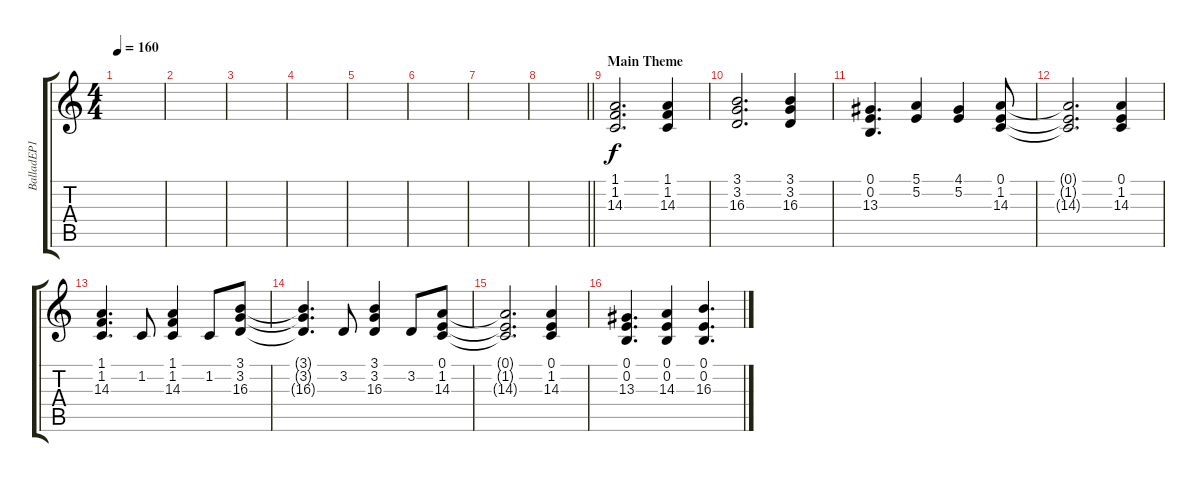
\track ("BalladEP1" "BalladEP1") {instrument electricpiano1}
\staff {score tabs}
\tuning (E4 B3 G3 D3 A2 E2) {hide}
\ts (4 4)
\tempo 160
\clef g2
\ks c
|
|
|
|
|
|
|
\barLineRight lightlight
|
\section ("" "Main Theme")
(1.1 1.2 14.3).2{d} (1.1 1.2 14.3).4 |
(3.1 3.2 16.3).2{d} (3.1 3.2 16.3).4 |
(0.1 0.2 13.3).4{d} (5.1 5.2).4 (4.1 5.2).4 (0.1 1.2 14.3).8 |
(0.1{t} 1.2{t} 14.3{t}).2{d} (0.1 1.2 14.3).4 |
(1.1 1.2 14.3).4{d} 1.2.8 (1.1 1.2 14.3).4 1.2.8 (3.1 3.2 16.3).8 |
(3.1{t} 3.2{t} 16.3{t}).4{d} 3.2.8 (3.1 3.2 16.3).4 3.2.8 (0.1 1.2 14.3).8 |
(0.1{t} 1.2{t} 14.3{t}).2{d} (0.1 1.2 14.3).4 |
(0.1 0.2 13.3).4{d} (0.1 0.2 14.3).4 (0.1 0.2 16.3).4{d}
